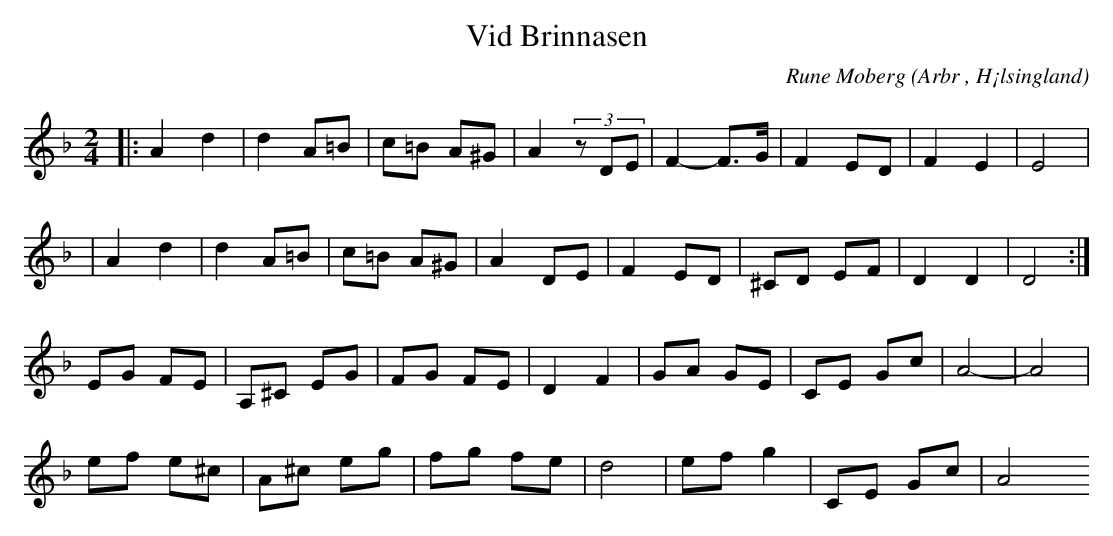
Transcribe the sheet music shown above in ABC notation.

X:1
T:Vid Brinnasen
C: Rune Moberg
O:Arbr , H¡lsingland
M:2/4
L:1/8
K:Dm
|:A2 d2|d2 A=B|c=B A^G|A2 (3zDE| F2-F>G| F2 ED|F2 E2|E4|
| A2 d2|d2 A=B|c=B A^G|A2 DE|F2 ED|^CD EF|D2 D2|D4:|
EG FE|A,^C EG|FG FE|D2 F2|GA GE|CE Gc|A4-|A4|
ef e^c|A^c eg|fg fe|d4|ef g2|CE Gc|A4
